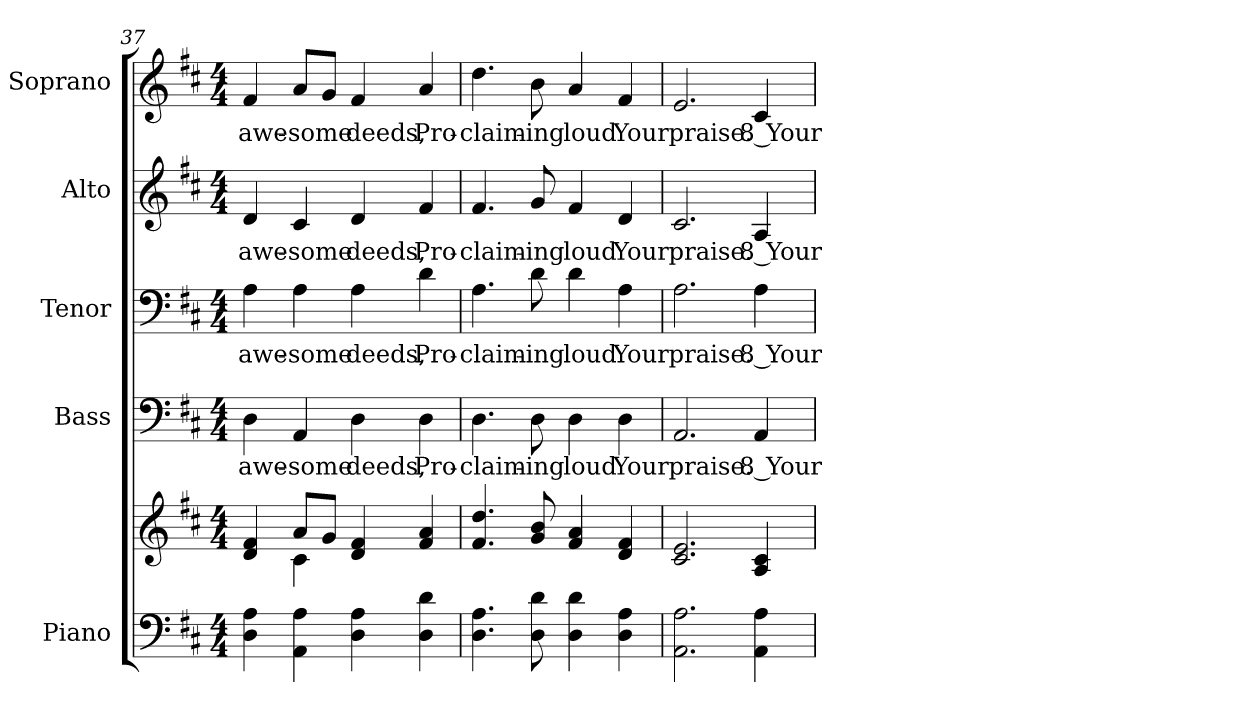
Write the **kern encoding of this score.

**kern	**kern	**kern	**text	**kern	**text	**kern	**text	**kern	**text
*part5	*part5	*part4	*part4	*part3	*part3	*part2	*part2	*part1	*part1
*staff6	*staff5	*staff4	*staff4	*staff3	*staff3	*staff2	*staff2	*staff1	*staff1
*I"Piano	*	*I"Bass	*	*I"Tenor	*	*I"Alto	*	*I"Soprano	*
*I'Pno.	*	*I'B.	*	*I'T.	*	*I'A.	*	*I'S.	*
*clefF4	*clefG2	*clefF4	*	*clefF4	*	*clefG2	*	*clefG2	*
*k[f#c#]	*k[f#c#]	*k[f#c#]	*	*k[f#c#]	*	*k[f#c#]	*	*k[f#c#]	*
*D:	*D:	*D:	*	*D:	*	*D:	*	*D:	*
*M4/4	*M4/4	*M4/4	*	*M4/4	*	*M4/4	*	*M4/4	*
=37	=37	=37	=37	=37	=37	=37	=37	=37	=37
*	*^	*	*	*	*	*	*	*	*
!	!	!	!	!LO:LY:b:color=#000000	!	!	!	!	!	!
!	!	!	!	!	!	!LO:LY:b:color=#000000	!	!	!	!
!	!	!	!	!	!	!	!	!LO:LY:b:color=#000000	!	!
!	!	!	!	!	!	!	!	!	!	!LO:LY:b:color=#000000
4Di\ 4Ai	4di/ 4f#i	4ryy	4Di\	awe-	4Ai\	awe-	4di/	awe-	4f#i/	awe-
!	!	!	!	!LO:LY:b:color=#000000	!	!	!	!	!	!
!	!	!	!	!	!	!LO:LY:b:color=#000000	!	!	!	!
!	!	!	!	!	!	!	!	!LO:LY:b:color=#000000	!	!
!	!	!	!	!	!	!	!	!	!	!LO:LY:b:color=#000000
4AAi\ 4Ai	8ai/L	4c#i\	4AAi/	-some	4Ai\	-some	4c#i/	-some	8ai/L	-some
.	8gi/J	.	.	.	.	.	.	.	8gi/J	.
!	!	!	!	!LO:LY:b:color=#000000	!	!	!	!	!	!
!	!	!	!	!	!	!LO:LY:b:color=#000000	!	!	!	!
!	!	!	!	!	!	!	!	!LO:LY:b:color=#000000	!	!
!	!	!	!	!	!	!	!	!	!	!LO:LY:b:color=#000000
4Di\ 4Ai	4di/ 4f#i	2ryy	4Di\	deeds,	4Ai\	deeds,	4di/	deeds,	4f#i/	deeds,
!	!	!	!	!LO:LY:b:color=#000000	!	!	!	!	!	!
!	!	!	!	!	!	!LO:LY:b:color=#000000	!	!	!	!
!	!	!	!	!	!	!	!	!LO:LY:b:color=#000000	!	!
!	!	!	!	!	!	!	!	!	!	!LO:LY:b:color=#000000
4Di\ 4di	4f#i/ 4ai	.	4Di\	Pro-	4di\	Pro-	4f#i/	Pro-	4ai/	Pro-
*	*v	*v	*	*	*	*	*	*	*	*
!!LO:PB:g=z
=38	=38	=38	=38	=38	=38	=38	=38	=38	=38
!	!	!	!LO:LY:b:color=#000000	!	!	!	!	!	!
!	!	!	!	!	!LO:LY:b:color=#000000	!	!	!	!
!	!	!	!	!	!	!	!LO:LY:b:color=#000000	!	!
!	!	!	!	!	!	!	!	!	!LO:LY:b:color=#000000
4.Di\ 4.Ai	4.f#i/ 4.ddi	4.Di\	-claim-	4.Ai\	-claim-	4.f#i/	-claim-	4.ddi\	-claim-
!	!	!	!LO:LY:b:color=#000000	!	!	!	!	!	!
!	!	!	!	!	!LO:LY:b:color=#000000	!	!	!	!
!	!	!	!	!	!	!	!LO:LY:b:color=#000000	!	!
!	!	!	!	!	!	!	!	!	!LO:LY:b:color=#000000
8Di\ 8di	8gi/ 8bi	8Di\	-ing	8di\	-ing	8gi/	-ing	8bi\	-ing
!	!	!	!LO:LY:b:color=#000000	!	!	!	!	!	!
!	!	!	!	!	!LO:LY:b:color=#000000	!	!	!	!
!	!	!	!	!	!	!	!LO:LY:b:color=#000000	!	!
!	!	!	!	!	!	!	!	!	!LO:LY:b:color=#000000
4Di\ 4di	4f#i/ 4ai	4Di\	loud	4di\	loud	4f#i/	loud	4ai/	loud
!	!	!	!LO:LY:b:color=#000000	!	!	!	!	!	!
!	!	!	!	!	!LO:LY:b:color=#000000	!	!	!	!
!	!	!	!	!	!	!	!LO:LY:b:color=#000000	!	!
!	!	!	!	!	!	!	!	!	!LO:LY:b:color=#000000
4Di\ 4Ai	4di/ 4f#i	4Di\	Your	4Ai\	Your	4di/	Your	4f#i/	Your
=39	=39	=39	=39	=39	=39	=39	=39	=39	=39
!	!	!	!LO:LY:b:color=#000000	!	!	!	!	!	!
!	!	!	!	!	!LO:LY:b:color=#000000	!	!	!	!
!	!	!	!	!	!	!	!LO:LY:b:color=#000000	!	!
!	!	!	!	!	!	!	!	!	!LO:LY:b:color=#000000
2.AAi\ 2.Ai	2.c#i/ 2.ei	2.AAi/	praise.	2.Ai\	praise.	2.c#i/	praise.	2.ei/	praise.
!	!	!	!LO:LY:b:color=#000000	!	!	!	!	!	!
!	!	!	!	!	!LO:LY:b:color=#000000	!	!	!	!
!	!	!	!	!	!	!	!LO:LY:b:color=#000000	!	!
!	!	!	!	!	!	!	!	!	!LO:LY:b:color=#000000
4AAi\ 4Ai	4Ai/ 4c#i	4AAi/	8 Your	4Ai\	8 Your	4Ai/	8 Your	4c#i/	8 Your
=	=	=	=	=	=	=	=	=	=
*-	*-	*-	*-	*-	*-	*-	*-	*-	*-
